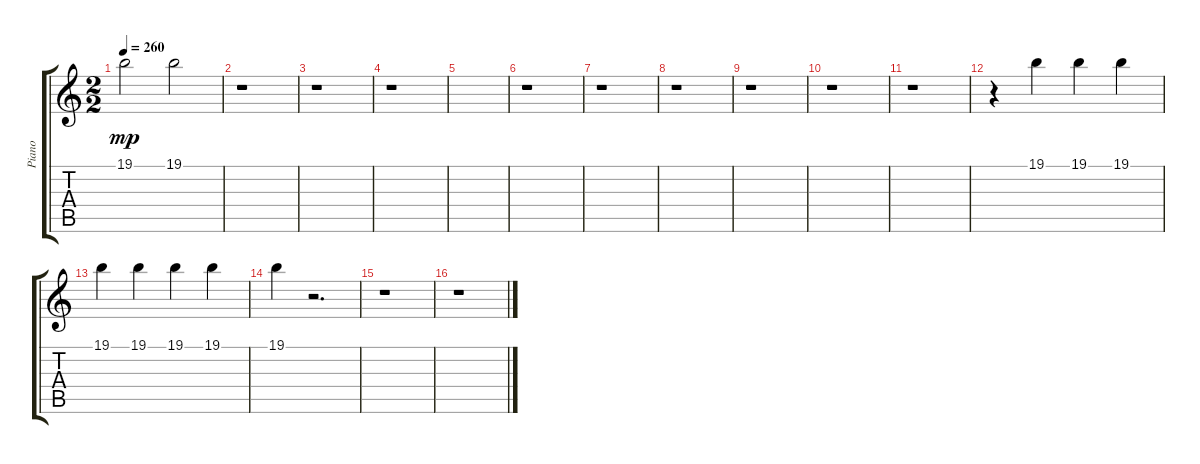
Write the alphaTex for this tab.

\track ("Piano" "Piano") {instrument acousticgrandpiano}
\staff {score tabs}
\tuning (E4 B3 G3 D3 A2 E2) {hide}
\ts (2 2)
\tempo 260
\clef g2
\ks c
19.1.2{dy mp} 19.1.2 |
r.1 |
r.1 |
r.1 |
|
r.1 |
r.1 |
r.1 |
r.1 |
r.1 |
r.1 |
r.4 19.1.4 19.1.4 19.1.4 |
19.1.4 19.1.4 19.1.4 19.1.4 |
19.1.4 r.2{d} |
r.1 |
r.1
